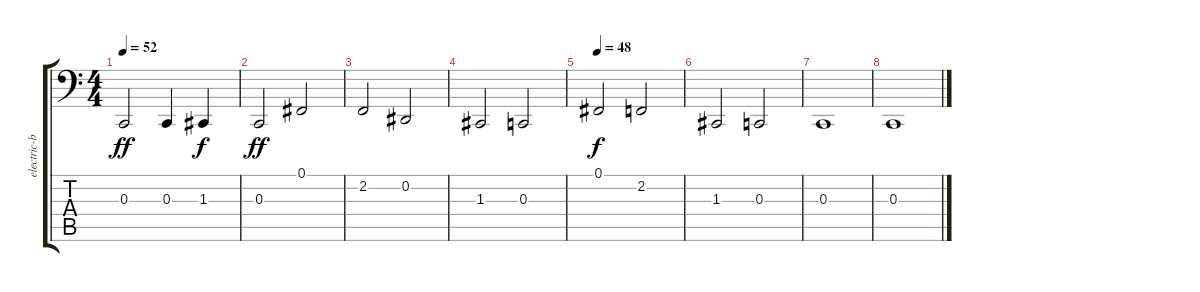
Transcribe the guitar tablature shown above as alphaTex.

\track ("electric-bass-pick" "electric-b") {instrument electricbasspick}
\staff {score tabs}
\tuning (Gb1 Eb1 C1 A0 Gb0 Eb0) {hide}
\ts (4 4)
\tempo 52
\clef f4
\ks c
0.3.2{dy ff} 0.3.4 1.3.4{dy f} |
0.3.2{dy ff} 0.1.2 |
2.2.2 0.2.2 |
1.3.2 0.3.2 |
\tempo 48
0.1.2{dy f} 2.2.2 |
1.3.2 0.3.2 |
0.3.1 |
0.3.1
